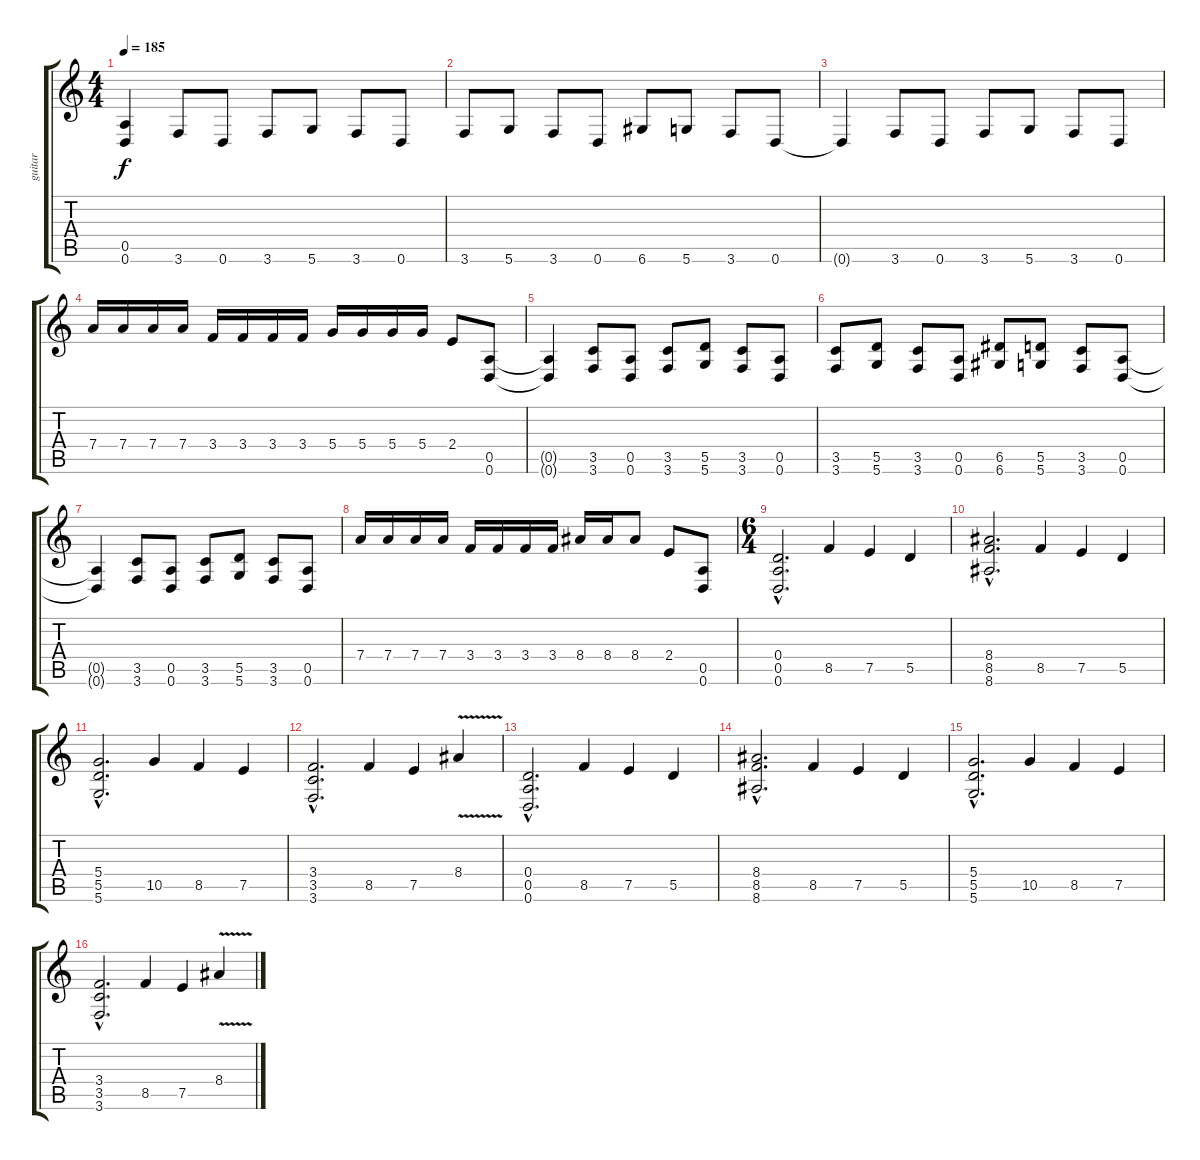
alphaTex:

\track ("guitar" "guitar") {instrument distortionguitar}
\staff {score tabs}
\tuning (E4 B3 G3 D3 A2 D2) {hide}
\ts (4 4)
\tempo 185
\clef g2
\ks c
(0.5 0.6).4{dy f} 3.6.8 0.6.8 3.6.8 5.6.8 3.6.8 0.6.8 |
3.6.8 5.6.8 3.6.8 0.6.8 6.6.8 5.6.8 3.6.8 0.6.8 |
0.6{t}.4 3.6.8 0.6.8 3.6.8 5.6.8 3.6.8 0.6.8 |
7.4.16 7.4.16 7.4.16 7.4.16 3.4.16 3.4.16 3.4.16 3.4.16 5.4.16 5.4.16 5.4.16 5.4.16 2.4.8 (0.5 0.6).8 |
(0.5{t} 0.6{t}).4 (3.5 3.6).8 (0.5 0.6).8 (3.5 3.6).8 (5.5 5.6).8 (3.5 3.6).8 (0.5 0.6).8 |
(3.5 3.6).8 (5.5 5.6).8 (3.5 3.6).8 (0.5 0.6).8 (6.5 6.6).8 (5.5 5.6).8 (3.5 3.6).8 (0.5 0.6).8 |
(0.5{t} 0.6{t}).4 (3.5 3.6).8 (0.5 0.6).8 (3.5 3.6).8 (5.5 5.6).8 (3.5 3.6).8 (0.5 0.6).8 |
7.4.16 7.4.16 7.4.16 7.4.16 3.4.16 3.4.16 3.4.16 3.4.16 8.4.16 8.4.16 8.4.8 2.4.8 (0.5 0.6).8 |
\ts (6 4)
(0.4{hac} 0.5{hac} 0.6{hac}).2{d} 8.5.4 7.5.4 5.5.4 |
(8.4{hac} 8.5{hac} 8.6{hac}).2{d} 8.5.4 7.5.4 5.5.4 |
(5.4{hac} 5.5{hac} 5.6{hac}).2{d} 10.5.4 8.5.4 7.5.4 |
(3.4{hac} 3.5{hac} 3.6{hac}).2{d} 8.5.4 7.5.4 8.4{v}.4 |
(0.4{hac} 0.5{hac} 0.6{hac}).2{d} 8.5.4 7.5.4 5.5.4 |
(8.4{hac} 8.5{hac} 8.6{hac}).2{d} 8.5.4 7.5.4 5.5.4 |
(5.4{hac} 5.5{hac} 5.6{hac}).2{d} 10.5.4 8.5.4 7.5.4 |
(3.4{hac} 3.5{hac} 3.6{hac}).2{d} 8.5.4 7.5.4 8.4{v}.4
